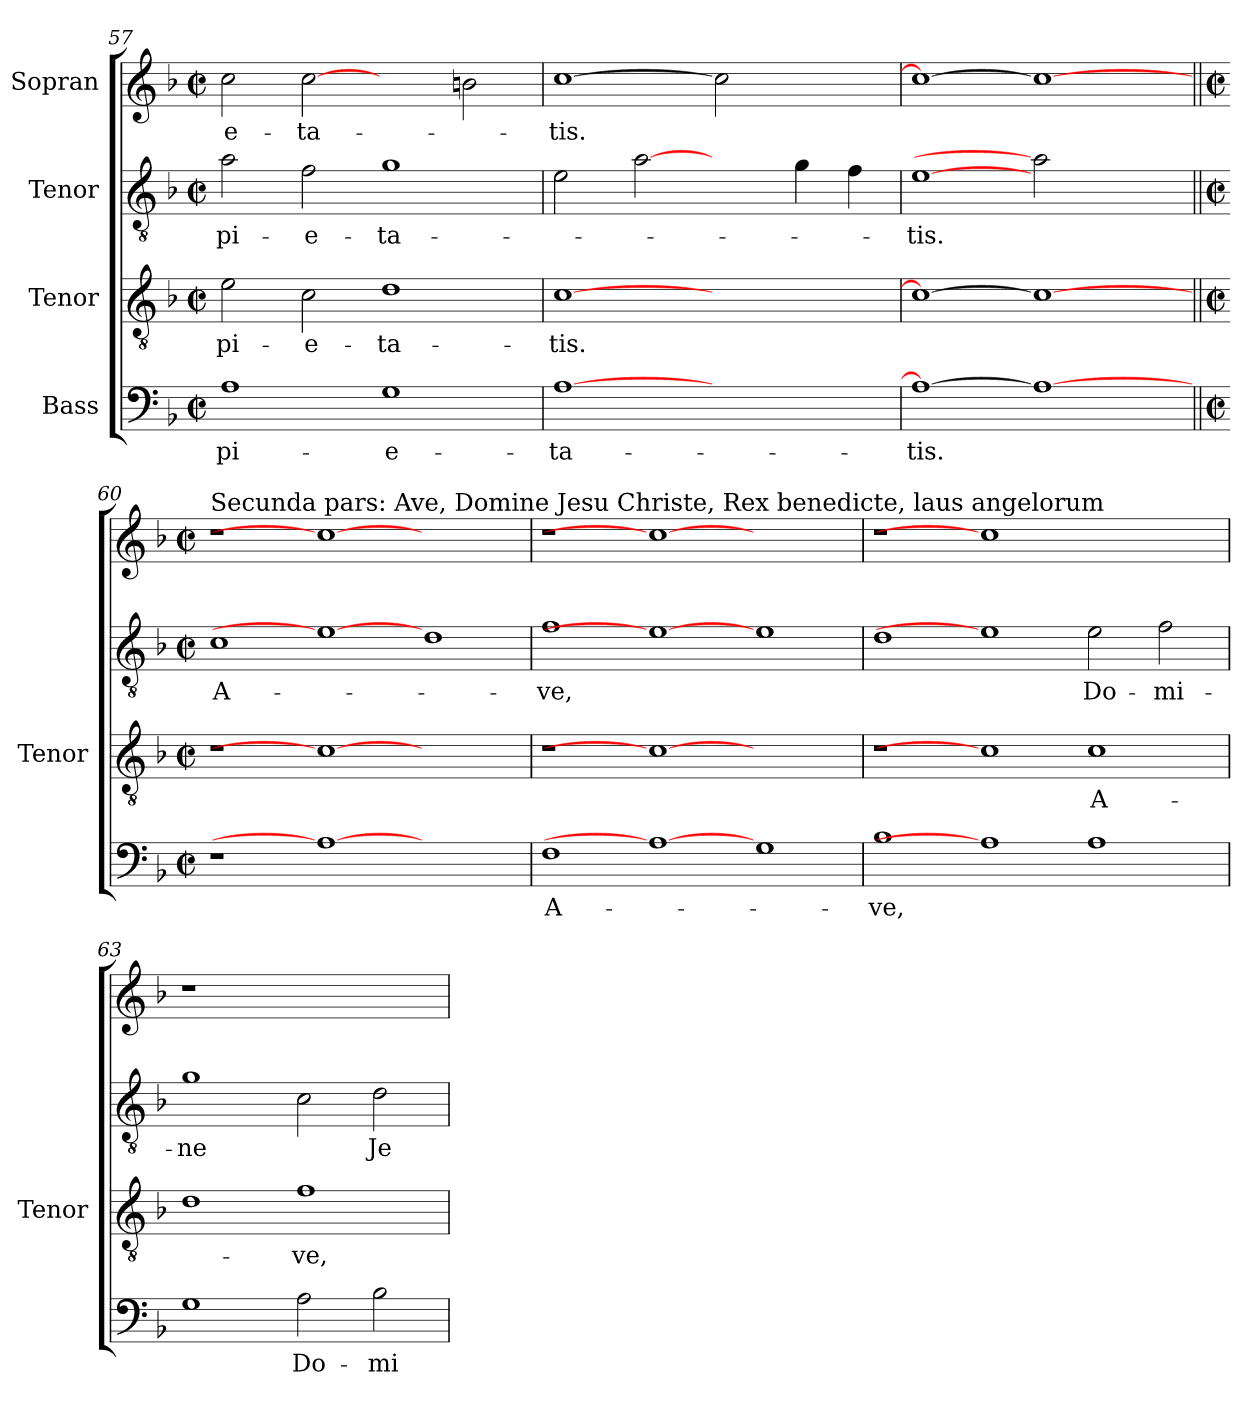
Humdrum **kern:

**kern	**text	**kern	**text	**kern	**text	**kern	**text
*part4	*part4	*part3	*part3	*part2	*part2	*part1	*part1
*staff4	*staff4	*staff3	*staff3	*staff2	*staff2	*staff1	*staff1
*I"Bass	*	*I"Tenor	*	*I"Tenor	*	*I"Sopran	*
*	*	*I'Tenor	*	*	*	*	*
*clefF4	*	*clefGv2	*	*clefGv2	*	*clefG2	*
*	*	*ITrd7c12	*	*ITrd7c12	*	*	*
*k[b-]	*	*k[b-]	*	*k[b-]	*	*k[b-]	*
*F:	*	*F:	*	*F:	*	*F:	*
*M2/2	*	*M2/2	*	*M2/2	*	*M2/2	*
*met(c|)	*	*met(c|)	*	*met(c|)	*	*met(c|)	*
=57	=57	=57	=57	=57	=57	=57	=57
!	!LO:LY:b:color=#000000	!	!	!	!	!	!
!	!	!	!LO:LY:b:color=#000000	!	!	!	!
!	!	!	!	!	!LO:LY:b:color=#000000	!	!
!	!	!	!	!	!	!	!LO:LY:b:color=#000000
1Ai	pi-	2Ei\	pi-	2Ai\	pi-	2cci\	-e-
!	!	!	!LO:LY:b:color=#000000	!	!	!	!
!	!	!	!	!	!LO:LY:b:color=#000000	!	!
!	!	!	!	!	!	!	!LO:LY:b:color=#000000
.	.	2Ci\	-e-	2Fi\	-e-	[2cci	-ta-
!	!LO:LY:b:color=#000000	!	!	!	!	!	!
!	!	!	!LO:LY:b:color=#000000	!	!	!	!
!	!	!	!	!	!LO:LY:b:color=#000000	!	!
1Gi	-e-	1Di	-ta-	1Gi	-ta-	2ryy	.
.	.	.	.	.	.	2bni\	.
=58	=58	=58	=58	=58	=58	=58	=58
!	!LO:LY:b:color=#000000	!	!	!	!	!	!
!	!	!	!LO:LY:b:color=#000000	!	!	!	!
!	!	!	!	!	!	!	!LO:LY:b:color=#000000
[>1Ai	-ta-	[<1Ci	-tis.	2Ei\	.	[<1cci	-tis.
.	.	.	.	[2Ai	.	.	.
1ryy	.	1ryy	.	2ryy	.	2cci]	.
.	.	.	.	4Gi\	.	2ryy	.
.	.	.	.	4Fi\	.	.	.
=59	=59	=59	=59	=59	=59	=59	=59
!	!LO:LY:b:color=#000000	!	!	!	!	!	!
!	!	!	!	!	!LO:LY:b:color=#000000	!	!
1Ai_>	-tis.	1Ci_<	.	[1Ei	-tis.	1cci_<	.
1Ai_	.	1Ci_	.	2Ai]	.	1cci_	.
.	.	.	.	2ryy	.	.	.
!!LO:LB:g=z
=60||	=60||	=60||	=60||	=60||	=60||	=60||	=60||
*M2/2	*	*M2/2	*	*M2/2	*	*M2/2	*
*met(c|)	*	*met(c|)	*	*met(c|)	*	*met(c|)	*
!LO:N:vis=1	!	!LO:N:vis=1	!	!	!	!	!
!	!	!	!	!	!	!LO:TX:a:t=Secunda pars&colon; Ave, Domine Jesu Christe, Rex benedicte, laus angelorum	!
!	!	!	!	!	!LO:LY:b:color=#000000	!LO:N:vis=1	!
1r	.	1r	.	1Ci	A-	1r	.
1Ai_	.	1Ci_	.	1Ei_	.	1cci_	.
1ryy	.	1ryy	.	1Di	.	1ryy	.
=61	=61	=61	=61	=61	=61	=61	=61
!	!LO:LY:b:color=#000000	!LO:N:vis=1	!	!	!	!	!
!	!	!	!	!	!LO:LY:b:color=#000000	!LO:N:vis=1	!
1Fi	A-	1r	.	1Fi	-ve,	1r	.
1Ai_	.	1Ci_	.	1Ei_	.	1cci_	.
1Gi	.	1ryy	.	1Ei	.	1ryy	.
=62	=62	=62	=62	=62	=62	=62	=62
!	!LO:LY:b:color=#000000	!	!	!	!	!LO:N:vis=1	!
1B-i	-ve,	1r	.	1Di	.	1r	.
1Ai]	.	1Ci]	.	1Ei]	.	1cci]	.
!	!	!	!LO:LY:b:color=#000000	!	!	!	!
!	!	!	!	!	!LO:LY:b:color=#000000	!	!
1Ai	.	1Ci	A-	2Ei\	Do-	1ryy	.
!	!	!	!	!	!LO:LY:b:color=#000000	!	!
.	.	.	.	2Fi\	-mi-	.	.
=63	=63	=63	=63	=63	=63	=63	=63
!	!	!	!	!	!LO:LY:b:color=#000000	!LO:N:vis=1	!
1Gi	.	1Di	.	1Gi	-ne	1r	.
!	!LO:LY:b:color=#000000	!	!	!	!	!	!
!	!	!	!LO:LY:b:color=#000000	!	!	!	!
2Ai\	Do-	1Fi	-ve,	2Ci\	.	1ryy	.
!	!LO:LY:b:color=#000000	!	!	!	!	!	!
!	!	!	!	!	!LO:LY:b:color=#000000	!	!
2B-i\	-mi-	.	.	2Di\	Je-	.	.
=	=	=	=	=	=	=	=
*-	*-	*-	*-	*-	*-	*-	*-
